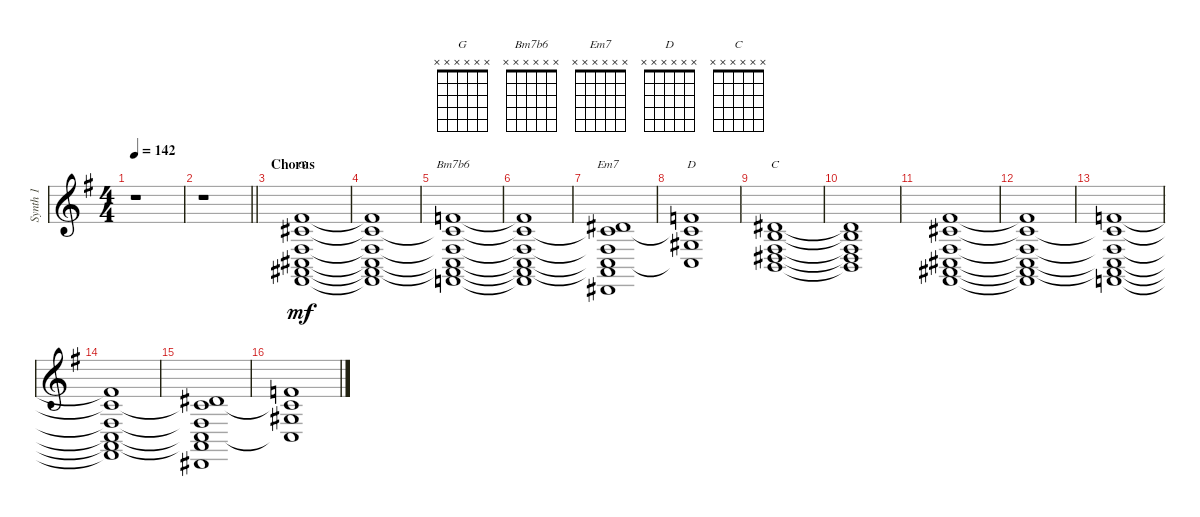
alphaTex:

\track ("Synth 1" "Synth 1") {instrument churchorgan}
\staff {score}
\tuning (Eb4 Bb3 Gb3 Db3 Ab2 Eb2) {hide}
\chord ("G" x x x x x x)
\chord ("Bm7b6" x x x x x x)
\chord ("Em7" x x x x x x)
\chord ("D" x x x x x x)
\chord ("C" x x x x x x)
\ts (4 4)
\tempo 142
\clef g2
\ks g
r.1{dy mf} |
\barLineRight lightlight
r.1 |
\section ("" "Chorus")
(3.1 3.2 0.3 0.4 2.5 3.6).1{ch "G"} |
(3.1{t} 3.2{t} 0.3{t} 0.4{t} 2.5{t} 3.6{t}).1 |
(2.1 3.2{t} 0.3{t} 0.4{t} 2.5{t} 2.6).1{ch "Bm7b6"} |
(2.1{t} 3.2{t} 0.3{t} 0.4{t} 2.5{t} 2.6{t}).1 |
(0.1 3.2{t} 0.3{t} 0.4{t} 2.5{t} 0.6).1{ch "Em7"} |
(2.1 3.2{t} 2.3 0.4{t}).1{ch "D"} |
(0.1 1.2 0.3 2.4 3.5).1{ch "C"} |
(0.1{t} 1.2{t} 0.3{t} 2.4{t} 3.5{t}).1 |
(3.1 3.2 0.3 0.4 2.5 3.6).1 |
(3.1{t} 3.2{t} 0.3{t} 0.4{t} 2.5{t} 3.6{t}).1 |
(2.1 3.2{t} 0.3{t} 0.4{t} 2.5{t} 2.6).1 |
(2.1{t} 3.2{t} 0.3{t} 0.4{t} 2.5{t} 2.6{t}).1 |
(0.1 3.2{t} 0.3{t} 0.4{t} 2.5{t} 0.6).1 |
(2.1 3.2{t} 2.3 0.4{t}).1
